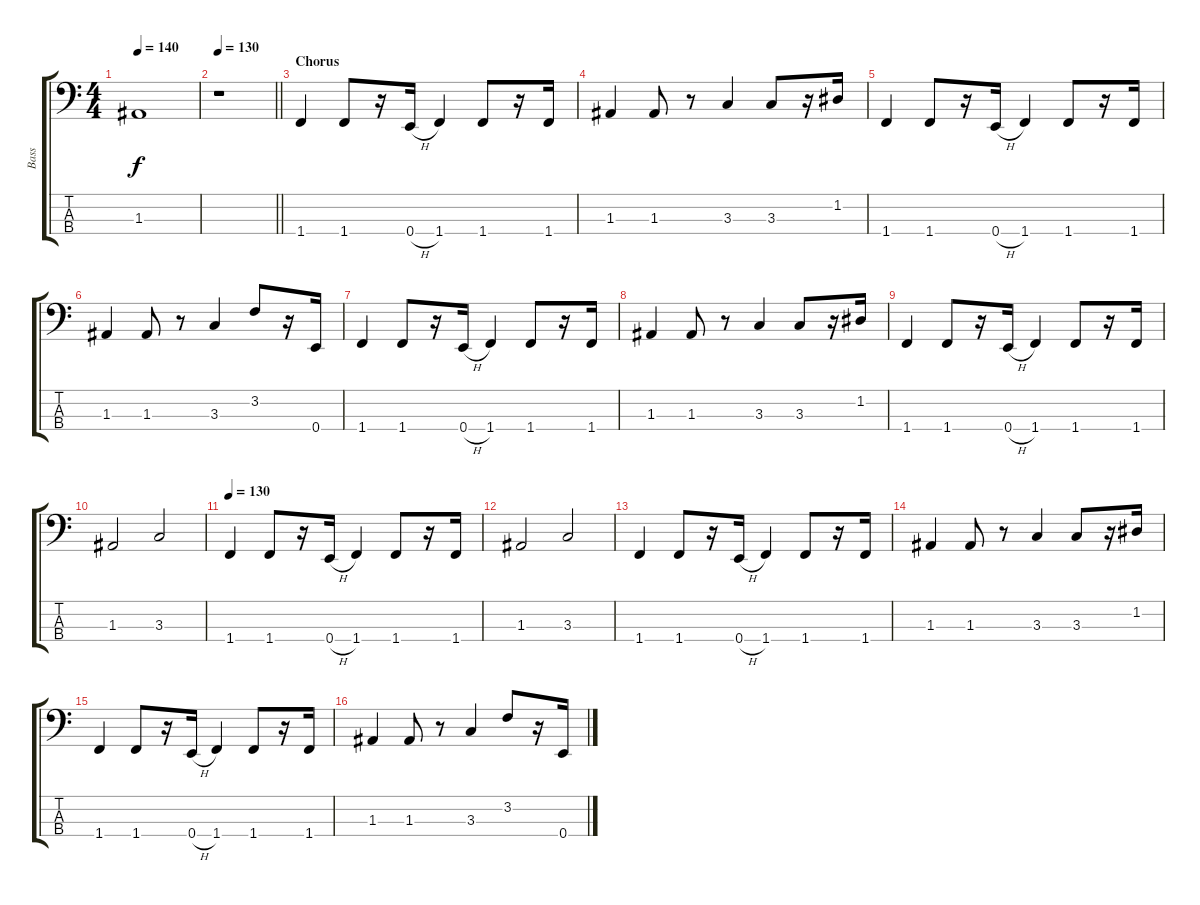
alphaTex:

\track ("Bass" "Bass") {instrument electricbassfinger}
\staff {score tabs}
\tuning (G2 D2 A1 E1) {hide}
\ts (4 4)
\tempo 140
\clef f4
\ks c
1.3{t}.1{dy f} |
\tempo 130
\barLineRight lightlight
r.1 |
\section ("" "Chorus")
1.4.4 1.4.8 r.16 0.4{h}.16 1.4.4 1.4.8 r.16 1.4.16 |
1.3.4 1.3.8 r.8 3.3.4 3.3.8 r.16 1.2.16 |
1.4.4 1.4.8 r.16 0.4{h}.16 1.4.4 1.4.8 r.16 1.4.16 |
1.3.4 1.3.8 r.8 3.3.4 3.2.8 r.16 0.4.16 |
1.4.4 1.4.8 r.16 0.4{h}.16 1.4.4 1.4.8 r.16 1.4.16 |
1.3.4 1.3.8 r.8 3.3.4 3.3.8 r.16 1.2.16 |
1.4.4 1.4.8 r.16 0.4{h}.16 1.4.4 1.4.8 r.16 1.4.16 |
1.3.2 3.3.2 |
\tempo 130
1.4.4 1.4.8 r.16 0.4{h}.16 1.4.4 1.4.8 r.16 1.4.16 |
1.3.2 3.3.2 |
1.4.4 1.4.8 r.16 0.4{h}.16 1.4.4 1.4.8 r.16 1.4.16 |
1.3.4 1.3.8 r.8 3.3.4 3.3.8 r.16 1.2.16 |
1.4.4 1.4.8 r.16 0.4{h}.16 1.4.4 1.4.8 r.16 1.4.16 |
1.3.4 1.3.8 r.8 3.3.4 3.2.8 r.16 0.4.16
